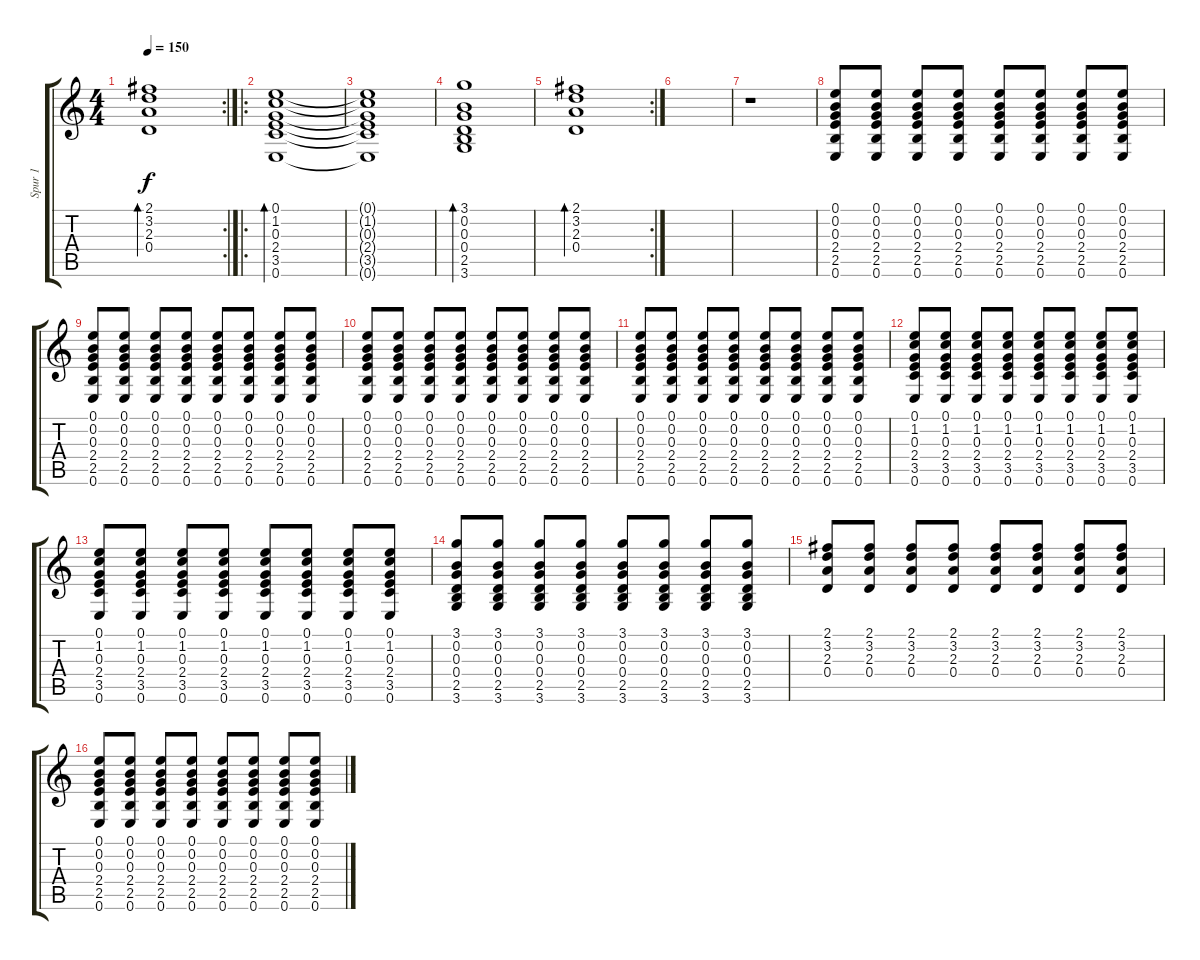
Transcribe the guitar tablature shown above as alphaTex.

\track ("Spur 1" "Spur 1") {instrument acousticguitarnylon}
\staff {score tabs}
\tuning (E4 B3 G3 D3 A2 E2) {hide}
\rc 2
\ts (4 4)
\tempo 150
\clef g2
\ks c
(2.1 3.2 2.3 0.4).1{bd 60 dy f} |
\ro
(0.1 1.2 0.3 2.4 3.5 0.6).1{bd 60} |
(0.1{t} 1.2{t} 0.3{t} 2.4{t} 3.5{t} 0.6{t}).1 |
(3.1 0.2 0.3 0.4 2.5 3.6).1{bd 60} |
\rc 2
(2.1 3.2 2.3 0.4).1{bd 60} |
|
r.1 |
(0.1 0.2 0.3 2.4 2.5 0.6).8 (0.1 0.2 0.3 2.4 2.5 0.6).8 (0.1 0.2 0.3 2.4 2.5 0.6).8 (0.1 0.2 0.3 2.4 2.5 0.6).8 (0.1 0.2 0.3 2.4 2.5 0.6).8 (0.1 0.2 0.3 2.4 2.5 0.6).8 (0.1 0.2 0.3 2.4 2.5 0.6).8 (0.1 0.2 0.3 2.4 2.5 0.6).8 |
(0.1 0.2 0.3 2.4 2.5 0.6).8 (0.1 0.2 0.3 2.4 2.5 0.6).8 (0.1 0.2 0.3 2.4 2.5 0.6).8 (0.1 0.2 0.3 2.4 2.5 0.6).8 (0.1 0.2 0.3 2.4 2.5 0.6).8 (0.1 0.2 0.3 2.4 2.5 0.6).8 (0.1 0.2 0.3 2.4 2.5 0.6).8 (0.1 0.2 0.3 2.4 2.5 0.6).8 |
(0.1 0.2 0.3 2.4 2.5 0.6).8 (0.1 0.2 0.3 2.4 2.5 0.6).8 (0.1 0.2 0.3 2.4 2.5 0.6).8 (0.1 0.2 0.3 2.4 2.5 0.6).8 (0.1 0.2 0.3 2.4 2.5 0.6).8 (0.1 0.2 0.3 2.4 2.5 0.6).8 (0.1 0.2 0.3 2.4 2.5 0.6).8 (0.1 0.2 0.3 2.4 2.5 0.6).8 |
(0.1 0.2 0.3 2.4 2.5 0.6).8 (0.1 0.2 0.3 2.4 2.5 0.6).8 (0.1 0.2 0.3 2.4 2.5 0.6).8 (0.1 0.2 0.3 2.4 2.5 0.6).8 (0.1 0.2 0.3 2.4 2.5 0.6).8 (0.1 0.2 0.3 2.4 2.5 0.6).8 (0.1 0.2 0.3 2.4 2.5 0.6).8 (0.1 0.2 0.3 2.4 2.5 0.6).8 |
(0.1 1.2 0.3 2.4 3.5 0.6).8 (0.1 1.2 0.3 2.4 3.5 0.6).8 (0.1 1.2 0.3 2.4 3.5 0.6).8 (0.1 1.2 0.3 2.4 3.5 0.6).8 (0.1 1.2 0.3 2.4 3.5 0.6).8 (0.1 1.2 0.3 2.4 3.5 0.6).8 (0.1 1.2 0.3 2.4 3.5 0.6).8 (0.1 1.2 0.3 2.4 3.5 0.6).8 |
(0.1 1.2 0.3 2.4 3.5 0.6).8 (0.1 1.2 0.3 2.4 3.5 0.6).8 (0.1 1.2 0.3 2.4 3.5 0.6).8 (0.1 1.2 0.3 2.4 3.5 0.6).8 (0.1 1.2 0.3 2.4 3.5 0.6).8 (0.1 1.2 0.3 2.4 3.5 0.6).8 (0.1 1.2 0.3 2.4 3.5 0.6).8 (0.1 1.2 0.3 2.4 3.5 0.6).8 |
(3.1 0.2 0.3 0.4 2.5 3.6).8 (3.1 0.2 0.3 0.4 2.5 3.6).8 (3.1 0.2 0.3 0.4 2.5 3.6).8 (3.1 0.2 0.3 0.4 2.5 3.6).8 (3.1 0.2 0.3 0.4 2.5 3.6).8 (3.1 0.2 0.3 0.4 2.5 3.6).8 (3.1 0.2 0.3 0.4 2.5 3.6).8 (3.1 0.2 0.3 0.4 2.5 3.6).8 |
(2.1 3.2 2.3 0.4).8 (2.1 3.2 2.3 0.4).8 (2.1 3.2 2.3 0.4).8 (2.1 3.2 2.3 0.4).8 (2.1 3.2 2.3 0.4).8 (2.1 3.2 2.3 0.4).8 (2.1 3.2 2.3 0.4).8 (2.1 3.2 2.3 0.4).8 |
(0.1 0.2 0.3 2.4 2.5 0.6).8 (0.1 0.2 0.3 2.4 2.5 0.6).8 (0.1 0.2 0.3 2.4 2.5 0.6).8 (0.1 0.2 0.3 2.4 2.5 0.6).8 (0.1 0.2 0.3 2.4 2.5 0.6).8 (0.1 0.2 0.3 2.4 2.5 0.6).8 (0.1 0.2 0.3 2.4 2.5 0.6).8 (0.1 0.2 0.3 2.4 2.5 0.6).8
